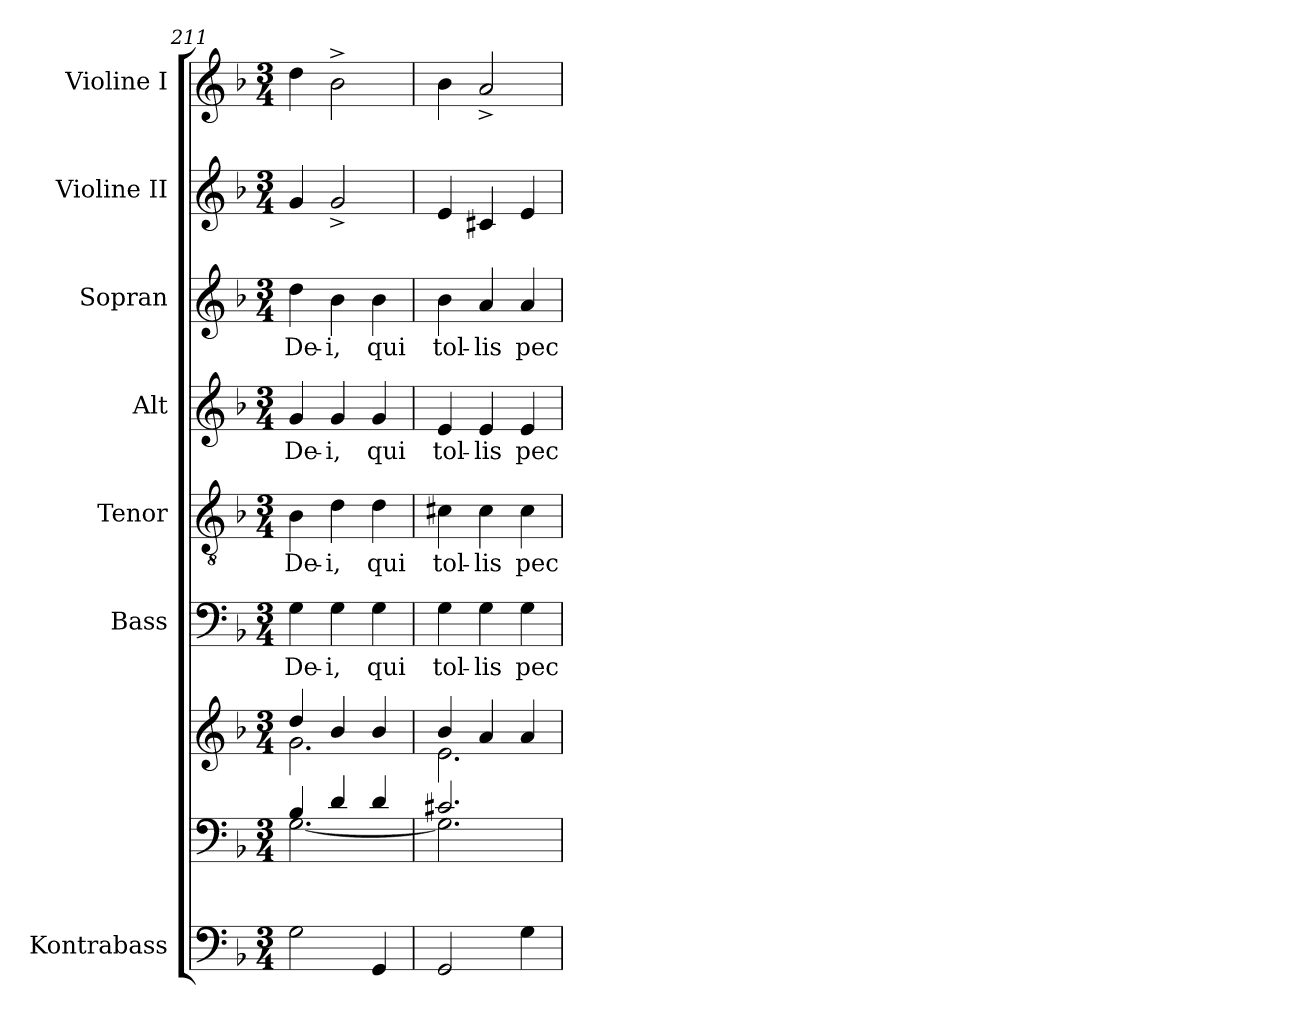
**kern	**kern	**kern	**kern	**text	**kern	**text	**kern	**text	**kern	**text	**kern	**kern
*part8	*part7	*part7	*part6	*part6	*part5	*part5	*part4	*part4	*part3	*part3	*part2	*part1
*staff9	*staff8	*staff7	*staff6	*staff6	*staff5	*staff5	*staff4	*staff4	*staff3	*staff3	*staff2	*staff1
*I"Kontrabass	*	*	*I"Bass	*	*I"Tenor	*	*I"Alt	*	*I"Sopran	*	*I"Violine II	*I"Violine I
*I'Kb.	*	*	*I'B.	*	*I'T.	*	*I'A.	*	*I'S.	*	*I'Vl. II	*I'Vl. I
*clefF4	*clefF4	*clefG2	*clefF4	*	*clefGv2	*	*clefG2	*	*clefG2	*	*clefG2	*clefG2
*ITrd7c12	*	*	*	*	*	*	*	*	*	*	*	*
*k[b-]	*k[b-]	*k[b-]	*k[b-]	*	*k[b-]	*	*k[b-]	*	*k[b-]	*	*k[b-]	*k[b-]
*F:	*F:	*F:	*F:	*	*F:	*	*F:	*	*F:	*	*F:	*F:
*M3/4	*M3/4	*M3/4	*M3/4	*	*M3/4	*	*M3/4	*	*M3/4	*	*M3/4	*M3/4
=211	=211	=211	=211	=211	=211	=211	=211	=211	=211	=211	=211	=211
*	*^	*^	*	*	*	*	*	*	*	*	*	*
!	!	!	!	!	!	!LO:LY:b	!	!LO:LY:b	!	!LO:LY:b	!	!LO:LY:b	!	!
2GG\	4B-/	[<2.G\	4dd/	2.g\	4G\	De-	4B-\	De-	4g/	De-	4dd\	De-	4g/	4dd\
!	!	!	!	!	!	!LO:LY:b	!	!LO:LY:b	!	!LO:LY:b	!	!LO:LY:b	!	!
.	4d/	.	4b-/	.	4G\	-i,	4d\	-i,	4g/	-i,	4b-\	-i,	2g^</	2b-^>\
!	!	!	!	!	!	!LO:LY:b	!	!LO:LY:b	!	!LO:LY:b	!	!LO:LY:b	!	!
4GGG/	4d/	.	4b-/	.	4G\	qui	4d\	qui	4g/	qui	4b-\	qui	.	.
=212	=212	=212	=212	=212	=212	=212	=212	=212	=212	=212	=212	=212	=212	=212
!	!	!	!	!	!	!LO:LY:b	!	!LO:LY:b	!	!LO:LY:b	!	!LO:LY:b	!	!
2GGG/	2.c#X/	2.G\]	4b-/	2.e\	4G\	tol-	4c#X\	tol-	4e/	tol-	4b-\	tol-	4e/	4b-\
!	!	!	!	!	!	!LO:LY:b	!	!LO:LY:b	!	!LO:LY:b	!	!LO:LY:b	!	!
.	.	.	4a/	.	4G\	-lis	4c#\	-lis	4e/	-lis	4a/	-lis	4c#X/	2a^</
!	!	!	!	!	!	!LO:LY:b	!	!LO:LY:b	!	!LO:LY:b	!	!LO:LY:b	!	!
4GG\	.	.	4a/	.	4G\	pec-	4c#\	pec-	4e/	pec-	4a/	pec-	4e/	.
*	*v	*v	*	*	*	*	*	*	*	*	*	*	*	*
*	*	*v	*v	*	*	*	*	*	*	*	*	*	*
=	=	=	=	=	=	=	=	=	=	=	=	=
*-	*-	*-	*-	*-	*-	*-	*-	*-	*-	*-	*-	*-
